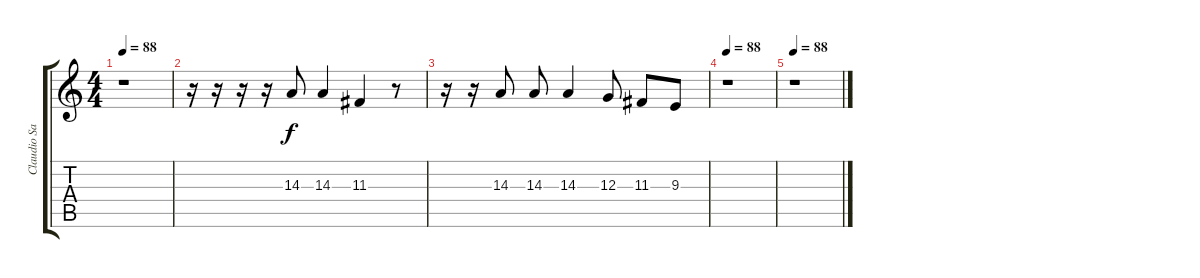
\track ("Claudio Sanchez (Vocals)" "Claudio Sa") {instrument oboe}
\staff {score tabs}
\tuning (E4 B3 G3 D3 A2 E2) {hide}
\ts (4 4)
\tempo 88
\clef g2
\ks c
r.1{dy f} |
r.16 r.16 r.16 r.16 14.3.8 14.3.4 11.3.4 r.8 |
r.16 r.16 14.3.8 14.3.8 14.3.4 12.3.8 11.3.8 9.3.8 |
\tempo 88
r.1 |
\tempo 88
r.1
